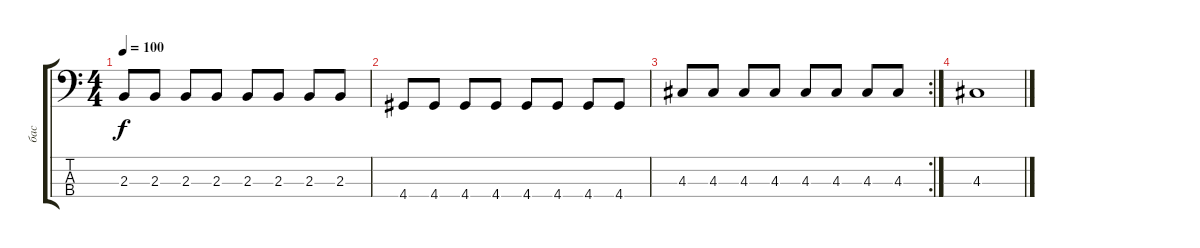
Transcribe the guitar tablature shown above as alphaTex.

\track ("бас" "бас") {instrument electricbassfinger}
\staff {score tabs}
\tuning (G2 D2 A1 E1) {hide}
\ts (4 4)
\tempo 100
\clef f4
\ks c
2.3.8{dy f} 2.3.8 2.3.8 2.3.8 2.3.8 2.3.8 2.3.8 2.3.8 |
4.4.8 4.4.8 4.4.8 4.4.8 4.4.8 4.4.8 4.4.8 4.4.8 |
\rc 2
4.3.8 4.3.8 4.3.8 4.3.8 4.3.8 4.3.8 4.3.8 4.3.8 |
4.3.1
